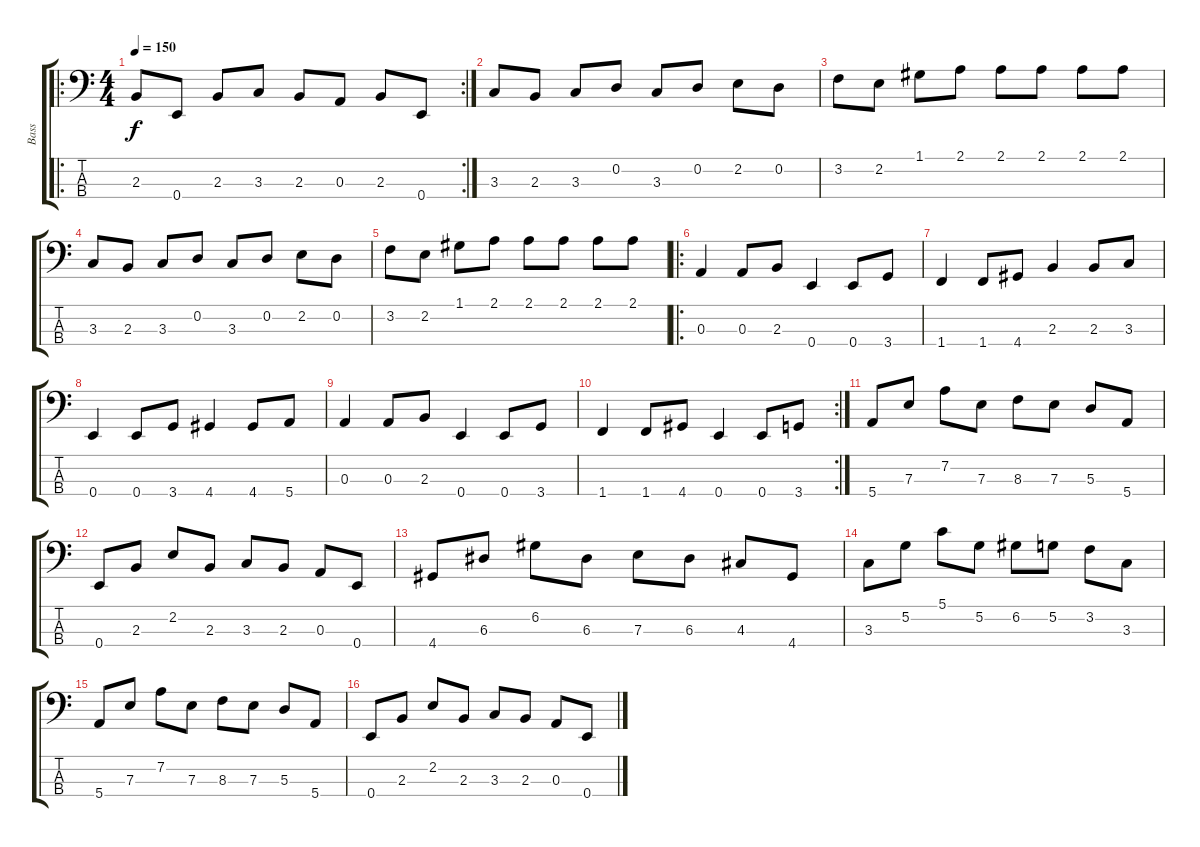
\track ("Bass" "Bass") {instrument electricbassfinger}
\staff {score tabs}
\tuning (G2 D2 A1 E1) {hide}
\ro
\rc 2
\ts (4 4)
\tempo 150
\clef f4
\ks aminor
2.3.8{dy f} 0.4.8 2.3.8 3.3.8 2.3.8 0.3.8 2.3.8 0.4.8 |
3.3.8 2.3.8 3.3.8 0.2.8 3.3.8 0.2.8 2.2.8 0.2.8 |
3.2.8 2.2.8 1.1.8 2.1.8 2.1.8 2.1.8 2.1.8 2.1.8 |
3.3.8 2.3.8 3.3.8 0.2.8 3.3.8 0.2.8 2.2.8 0.2.8 |
3.2.8 2.2.8 1.1.8 2.1.8 2.1.8 2.1.8 2.1.8 2.1.8 |
\ro
0.3.4 0.3.8 2.3.8 0.4.4 0.4.8 3.4.8 |
1.4.4 1.4.8 4.4.8 2.3.4 2.3.8 3.3.8 |
0.4.4 0.4.8 3.4.8 4.4.4 4.4.8 5.4.8 |
0.3.4 0.3.8 2.3.8 0.4.4 0.4.8 3.4.8 |
\rc 2
1.4.4 1.4.8 4.4.8 0.4.4 0.4.8 3.4.8 |
5.4.8 7.3.8 7.2.8 7.3.8 8.3.8 7.3.8 5.3.8 5.4.8 |
0.4.8 2.3.8 2.2.8 2.3.8 3.3.8 2.3.8 0.3.8 0.4.8 |
4.4.8 6.3.8 6.2.8 6.3.8 7.3.8 6.3.8 4.3.8 4.4.8 |
3.3.8 5.2.8 5.1.8 5.2.8 6.2.8 5.2.8 3.2.8 3.3.8 |
5.4.8 7.3.8 7.2.8 7.3.8 8.3.8 7.3.8 5.3.8 5.4.8 |
0.4.8 2.3.8 2.2.8 2.3.8 3.3.8 2.3.8 0.3.8 0.4.8
